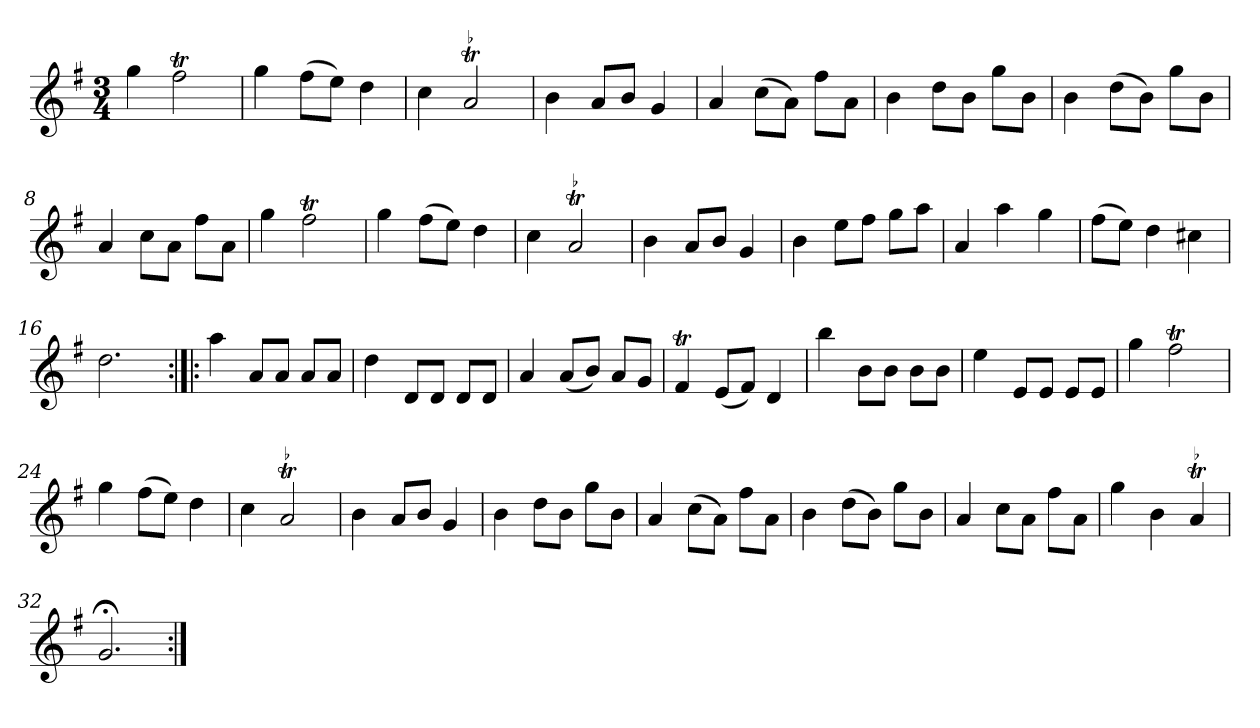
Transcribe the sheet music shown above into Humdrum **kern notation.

**kern
*part1
*staff1
*clefG2
*k[f#]
*G:
*M3/4
*MM120
=1
4gg
2ff#t
=2
4gg
(8ff#\L
8ee\J)
4dd
=3
4cc
!LO:TR:acc=-
2at
=4
4b
8a/L
8b/J
4g
=5
4a
(8cc\L
8a\J)
8ff#\L
8a\J
=6
4b
8dd\L
8b\J
8gg\L
8b\J
=7
4b
(8dd\L
8b\J)
8gg\L
8b\J
=8
4a
8cc\L
8a\J
8ff#\L
8a\J
=9
4gg
2ff#t
=10
4gg
(8ff#\L
8ee\J)
4dd
=11
4cc
!LO:TR:acc=-
2at
=12
4b
8a/L
8b/J
4g
=13
4b
8ee\L
8ff#\J
8gg\L
8aa\J
=14
4a
4aa
4gg
=15
(8ff#\L
8ee\J)
4dd
4cc#X
=16
2.dd
=17:|!|:
4aa
8a/L
8a/J
8a/L
8a/J
=18
4dd
8d/L
8d/J
8d/L
8d/J
=19
4a
(8a/L
8b/J)
8a/L
8g/J
=20
4f#t
(8e/L
8f#/J)
4d
=21
4bb
8b\L
8b\J
8b\L
8b\J
=22
4ee
8e/L
8e/J
8e/L
8e/J
=23
4gg
2ff#t
=24
4gg
(8ff#\L
8ee\J)
4dd
=25
4cc
!LO:TR:acc=-
2at
=26
4b
8a/L
8b/J
4g
=27
4b
8dd\L
8b\J
8gg\L
8b\J
=28
4a
(8cc\L
8a\J)
8ff#\L
8a\J
=29
4b
(8dd\L
8b\J)
8gg\L
8b\J
=30
4a
8cc\L
8a\J
8ff#\L
8a\J
=31
4gg
4b
!LO:TR:acc=-
4at
=32
2.g;<
=:|!
*-
